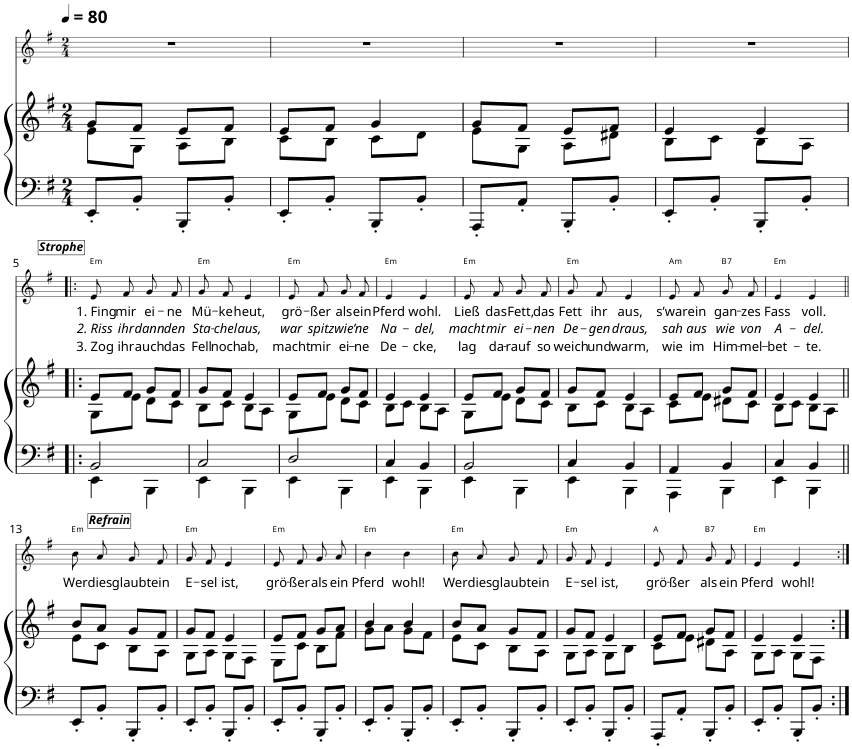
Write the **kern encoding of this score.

**kern	**kern	**kern	**text	**text	**text	**harte
*part2	*part2	*part1	*part1	*part1	*part1	*part1
*staff3	*staff2	*staff1	*staff1	*staff1	*staff1	*
*I"Piano	*	*I"Voice	*	*	*	*
*I'Pno	*	*	*	*	*	*
*	*	*stria5	*	*	*	*
*clefF4	*clefG2	*clefG2	*	*	*	*
*k[f#]	*k[f#]	*k[f#]	*	*	*	*
*G:	*G:	*G:	*	*	*	*
*M2/4	*M2/4	*M2/4	*	*	*	*
*MM80	*MM80	*MM80	*	*	*	*
=1	=1	=1	=1	=1	=1	=1
*	*^	*	*	*	*	*
8EE'/L	8g/L	8e\L	2r	.	.	.	.
8BB'/J	8f#/J	8G\J	.	.	.	.	.
8BBB'/L	8e/L	8A\L	.	.	.	.	.
8BB'/J	8f#/J	8B\J	.	.	.	.	.
=2	=2	=2	=2	=2	=2	=2	=2
8EE'/L	8e/L	8c\L	2r	.	.	.	.
8BB'/J	8f#/J	8B\J	.	.	.	.	.
8BBB'/L	4g/	8c\L	.	.	.	.	.
8BB'/J	.	8d\J	.	.	.	.	.
=3	=3	=3	=3	=3	=3	=3	=3
8AAA'/L	8g/L	8e\L	2r	.	.	.	.
8AA'/J	8f#/J	8G\J	.	.	.	.	.
8BBB'/L	8e/L	8A\L	.	.	.	.	.
8BB'/J	8f#/J	8d#X\J	.	.	.	.	.
=4	=4	=4	=4	=4	=4	=4	=4
8EE'/L	4e/	8B\L	2r	.	.	.	.
8BB'/J	.	8c\J	.	.	.	.	.
8BBB'/L	4e/	8B\L	.	.	.	.	.
8BB'/J	.	8A\J	.	.	.	.	.
!!LO:LB:g=z
=5!|:	=5!|:	=5!|:	=5!|:	=5!|:	=5!|:	=5!|:	=5!|:
*^	*	*	*	*	*	*	*
!	!	!	!	!LO:TX:a:Bi:t=Strophe	!	!	!	!
!	!	!	!	!	!LO:LY:b	!LO:LY:b	!LO:LY:b	!LO:H:kt=m
2BB/	4EE\	8e/L	8G\L	8e/L	1. Fing	2. Riss	3. Zog	E:min
!	!	!	!	!	!LO:LY:b	!LO:LY:b	!LO:LY:b	!
.	.	8f#/J	8e\J	8f#/J	mir	ihr	ihr	.
!	!	!	!	!	!LO:LY:b	!LO:LY:b	!LO:LY:b	!
.	4BBB\	8g/L	8d\L	8g/L	ei-	dann	auch	.
!	!	!	!	!	!LO:LY:b	!LO:LY:b	!LO:LY:b	!
.	.	8f#/J	8c\J	8f#/J	-ne	den	das	.
=6	=6	=6	=6	=6	=6	=6	=6	=6
!	!	!	!	!	!LO:LY:b	!LO:LY:b	!LO:LY:b	!LO:H:kt=m
2C/	4EE\	8g/L	8B\L	8g/L	Mü-	Sta-	Fell	E:min
!	!	!	!	!	!LO:LY:b	!LO:LY:b	!LO:LY:b	!
.	.	8f#/J	8c\J	8f#/J	-ke	-chel	noch	.
!	!	!	!	!	!LO:LY:b	!LO:LY:b	!LO:LY:b	!
.	4BBB\	4e/	8B\L	4e/	heut,	aus,	ab,	.
.	.	.	8A\J	.	.	.	.	.
=7	=7	=7	=7	=7	=7	=7	=7	=7
!	!	!	!	!	!LO:LY:b	!LO:LY:b	!LO:LY:b	!LO:H:kt=m
2D/	4EE\	8e/L	8G\L	8e/L	grö-	war	macht	E:min
!	!	!	!	!	!LO:LY:b	!LO:LY:b	!LO:LY:b	!
.	.	8f#/J	8e\J	8f#/J	-ßer	spitz	mir	.
!	!	!	!	!	!LO:LY:b	!LO:LY:b	!LO:LY:b	!
.	4BBB\	8g/L	8d\L	8g/L	als	wie	ei-	.
!	!	!	!	!	!LO:LY:b	!LO:LY:b	!LO:LY:b	!
.	.	8f#/J	8c\J	8f#/J	ein	’ne	-ne	.
=8	=8	=8	=8	=8	=8	=8	=8	=8
!	!	!	!	!	!LO:LY:b	!LO:LY:b	!LO:LY:b	!LO:H:kt=m
4C/	4EE\	4e/	8B\L	4e/	Pferd	Na-	De-	E:min
.	.	.	8c\J	.	.	.	.	.
!	!	!	!	!	!LO:LY:b	!LO:LY:b	!LO:LY:b	!
4BB/	4BBB\	4e/	8B\L	4e/	wohl.	-del,	-cke,	.
.	.	.	8A\J	.	.	.	.	.
=9	=9	=9	=9	=9	=9	=9	=9	=9
!	!	!	!	!	!LO:LY:b	!LO:LY:b	!LO:LY:b	!LO:H:kt=m
2BB/	4EE\	8e/L	8G\L	8e/L	Ließ	macht	lag	E:min
!	!	!	!	!	!LO:LY:b	!LO:LY:b	!LO:LY:b	!
.	.	8f#/J	8e\J	8f#/J	das	mir	da-	.
!	!	!	!	!	!LO:LY:b	!LO:LY:b	!LO:LY:b	!
.	4BBB\	8g/L	8d\L	8g/L	Fett,	ei-	-rauf	.
!	!	!	!	!	!LO:LY:b	!LO:LY:b	!LO:LY:b	!
.	.	8f#/J	8c\J	8f#/J	das	-nen	so	.
=10	=10	=10	=10	=10	=10	=10	=10	=10
!	!	!	!	!	!LO:LY:b	!LO:LY:b	!LO:LY:b	!LO:H:kt=m
4C/	4EE\	8g/L	8B\L	8g/L	Fett	De-	weich	E:min
!	!	!	!	!	!LO:LY:b	!LO:LY:b	!LO:LY:b	!
.	.	8f#/J	8c\J	8f#/J	ihr	-gen	und	.
!	!	!	!	!	!LO:LY:b	!LO:LY:b	!LO:LY:b	!
4BB/	4BBB\	4e/	8B\L	4e/	aus,	draus,	warm,	.
.	.	.	8A\J	.	.	.	.	.
=11	=11	=11	=11	=11	=11	=11	=11	=11
!	!	!	!	!	!LO:LY:b	!LO:LY:b	!LO:LY:b	!LO:H:kt=m
4AA/	4AAA\	8e/L	8c\L	8e/L	s’war	sah	wie	A:min
!	!	!	!	!	!LO:LY:b	!LO:LY:b	!LO:LY:b	!
.	.	8f#/J	8e\J	8f#/J	ein	aus	im	.
!	!	!	!	!	!LO:LY:b	!LO:LY:b	!LO:LY:b	!LO:H:kt=7
4BB/	4BBB\	8g/L	8d#X\L	8g/L	gan-	wie	Him-	B:7
!	!	!	!	!	!LO:LY:b	!LO:LY:b	!LO:LY:b	!
.	.	8f#/J	8c\J	8f#/J	-zes	von	-mel-	.
=12	=12	=12	=12	=12	=12	=12	=12	=12
!	!	!	!	!	!LO:LY:b	!LO:LY:b	!LO:LY:b	!LO:H:kt=m
4C/	4EE\	4e/	8B\L	4e/	Fass	A-	-bet-	E:min
.	.	.	8c\J	.	.	.	.	.
!	!	!	!	!	!LO:LY:b	!LO:LY:b	!LO:LY:b	!
4BB/	4BBB\	4e/	8B\L	4e/	voll.	-del.	-te.	.
.	.	.	8A\J	.	.	.	.	.
*v	*v	*	*	*	*	*	*	*
!!LO:LB:g=z
=13||	=13||	=13||	=13||	=13||	=13||	=13||	=13||
!	!	!	!LO:TX:a:Bi:t=Refrain	!	!	!	!
!	!	!	!	!LO:LY:b	!	!	!LO:H:kt=m
8EE'/L	8b/L	8e\L	8b/L	Wer	.	.	E:min
!	!	!	!	!LO:LY:b	!	!	!
8BB'/J	8a/J	8c\J	8a/J	dies	.	.	.
!	!	!	!	!LO:LY:b	!	!	!
8BBB'/L	8g/L	8B\L	8g/L	glaubt	.	.	.
!	!	!	!	!LO:LY:b	!	!	!
8BB'/J	8f#/J	8A\J	8f#/J	ein	.	.	.
=14	=14	=14	=14	=14	=14	=14	=14
!	!	!	!	!LO:LY:b	!	!	!LO:H:kt=m
8EE'/L	8g/L	8G\L	8g/L	E-	.	.	E:min
!	!	!	!	!LO:LY:b	!	!	!
8BB'/J	8f#/J	8A\J	8f#/J	-sel	.	.	.
!	!	!	!	!LO:LY:b	!	!	!
8BBB'/L	4e/	8G\L	4e/	ist,	.	.	.
8BB'/J	.	8F#\J	.	.	.	.	.
=15	=15	=15	=15	=15	=15	=15	=15
!	!	!	!	!LO:LY:b	!	!	!LO:H:kt=m
8EE'/L	8e/L	8E\L	8e/L	grö-	.	.	E:min
!	!	!	!	!LO:LY:b	!	!	!
8BB'/J	8f#/J	8c\J	8f#/J	-ßer	.	.	.
!	!	!	!	!LO:LY:b	!	!	!
8BBB'/L	8g/L	8B\L	8g/L	als	.	.	.
!	!	!	!	!LO:LY:b	!	!	!
8BB'/J	8a/J	8f#\J	8a/J	ein	.	.	.
=16	=16	=16	=16	=16	=16	=16	=16
!	!	!	!	!LO:LY:b	!	!	!LO:H:kt=m
8EE'/L	4b/	8g\L	4b\	Pferd	.	.	E:min
8BB'/J	.	8a\J	.	.	.	.	.
!	!	!	!	!LO:LY:b	!	!	!
8BBB'/L	4b/	8g\L	4b\	wohl!	.	.	.
8BB'/J	.	8f#\J	.	.	.	.	.
=17	=17	=17	=17	=17	=17	=17	=17
!	!	!	!	!LO:LY:b	!	!	!LO:H:kt=m
8EE'/L	8b/L	8e\L	8b/L	Wer	.	.	E:min
!	!	!	!	!LO:LY:b	!	!	!
8BB'/J	8a/J	8c\J	8a/J	dies	.	.	.
!	!	!	!	!LO:LY:b	!	!	!
8BBB'/L	8g/L	8B\L	8g/L	glaubt	.	.	.
!	!	!	!	!LO:LY:b	!	!	!
8BB'/J	8f#/J	8A\J	8f#/J	ein	.	.	.
=18	=18	=18	=18	=18	=18	=18	=18
!	!	!	!	!LO:LY:b	!	!	!LO:H:kt=m
8EE'/L	8g/L	8G\L	8g/L	E-	.	.	E:min
!	!	!	!	!LO:LY:b	!	!	!
8BB'/J	8f#/J	8A\J	8f#/J	-sel	.	.	.
!	!	!	!	!LO:LY:b	!	!	!
8BBB'/L	4e/	8G\L	4e/	ist,	.	.	.
8BB'/J	.	8B\J	.	.	.	.	.
=19	=19	=19	=19	=19	=19	=19	=19
!	!	!	!	!LO:LY:b	!	!	!
8AAA'/L	8e/L	8c\L	8e/L	grö-	.	.	A:maj
!	!	!	!	!LO:LY:b	!	!	!
8AA'/J	8f#/J	8e\J	8f#/J	-ßer	.	.	.
!	!	!	!	!LO:LY:b	!	!	!LO:H:kt=7
8BBB'/L	8g/L	8d#X\L	8g/L	als	.	.	B:7
!	!	!	!	!LO:LY:b	!	!	!
8BB'/J	8f#/J	8A\J	8f#/J	ein	.	.	.
=20	=20	=20	=20	=20	=20	=20	=20
!	!	!	!	!LO:LY:b	!	!	!LO:H:kt=m
8EE'/L	4e/	8G\L	4e/	Pferd	.	.	E:min
8BB'/J	.	8A\J	.	.	.	.	.
!	!	!	!	!LO:LY:b	!	!	!
8BBB'/L	4e/	8G\L	4e/	wohl!	.	.	.
8BB'/J	.	8F#\J	.	.	.	.	.
*	*v	*v	*	*	*	*	*
=:|!	=:|!	=:|!	=:|!	=:|!	=:|!	=:|!
*-	*-	*-	*-	*-	*-	*-
